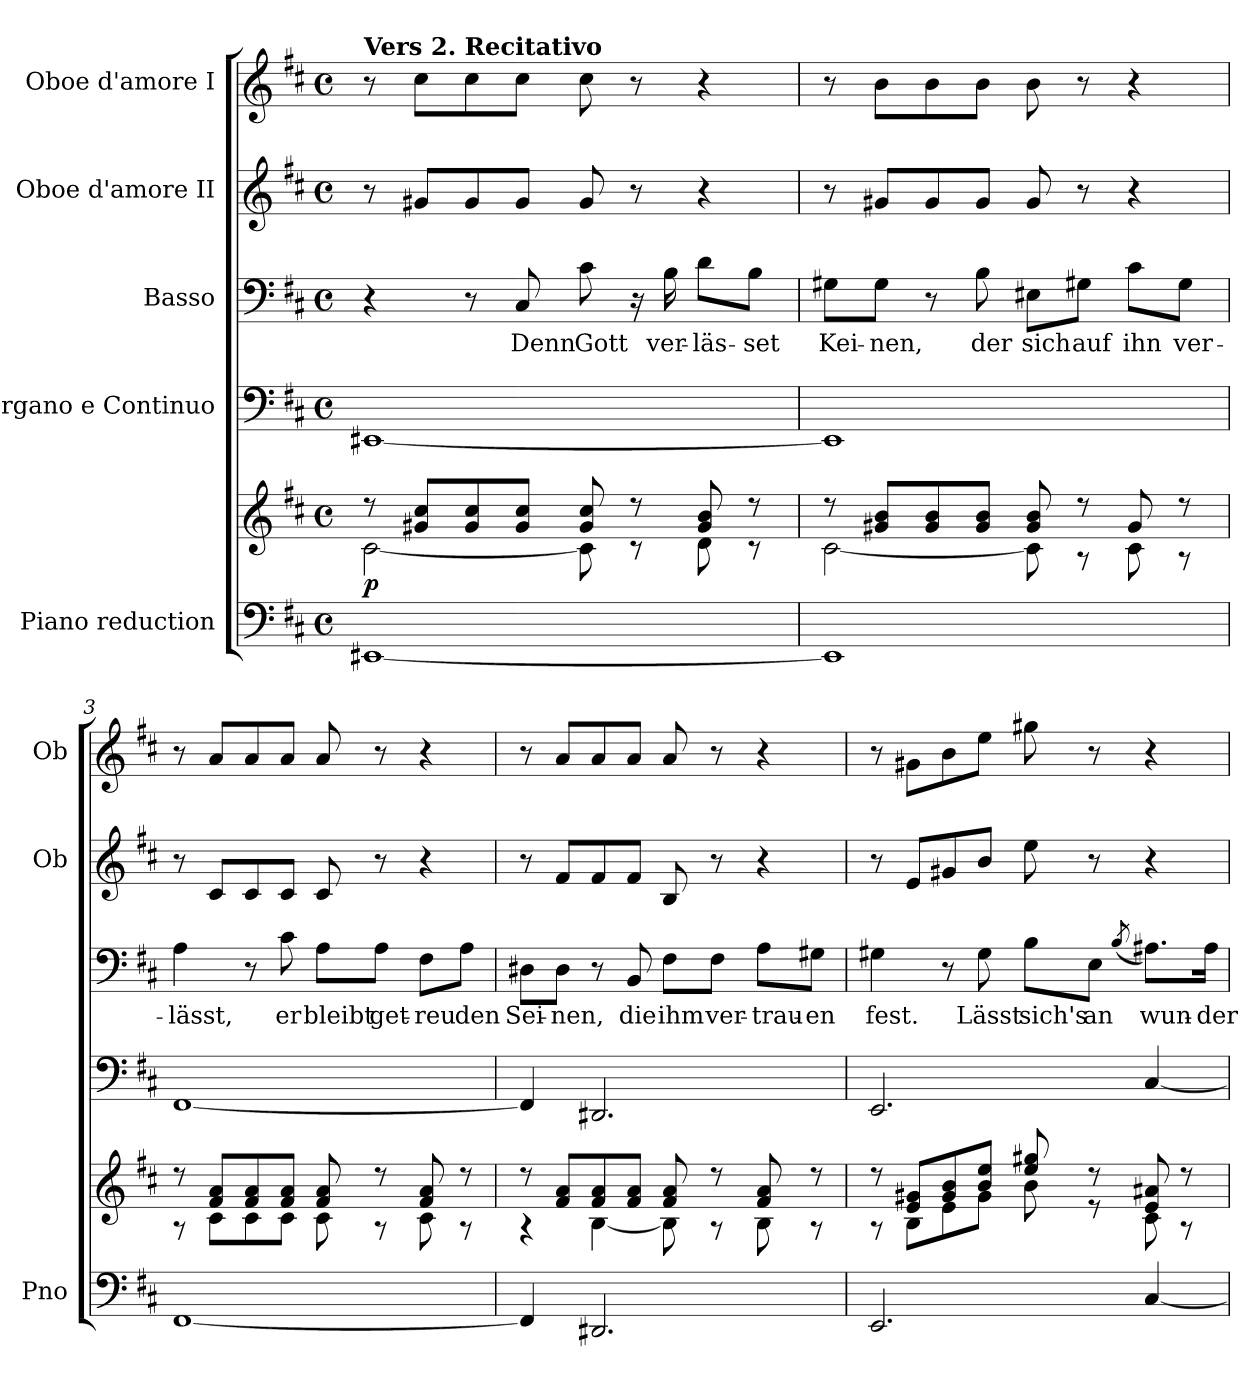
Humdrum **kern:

**kern	**kern	**dynam	**kern	**kern	**text	**kern	**kern
*part5	*part5	*part5	*part4	*part3	*part3	*part2	*part1
*staff6	*staff5	*staff5/6	*staff4	*staff3	*staff3	*staff2	*staff1
*I"Piano reduction	*	*	*I"Organo e Continuo	*I"Basso	*	*I"Oboe d'amore II	*I"Oboe d'amore I
*I'Pno	*	*	*	*	*	*I'Ob	*I'Ob
*clefF4	*clefG2	*	*clefF4	*clefF4	*	*clefG2	*clefG2
*k[f#c#]	*k[f#c#]	*	*k[f#c#]	*k[f#c#]	*	*k[f#c#]	*k[f#c#]
*M4/4	*M4/4	*	*M4/4	*M4/4	*	*M4/4	*M4/4
*met(c)	*met(c)	*	*met(c)	*met(c)	*	*met(c)	*met(c)
=1	=1	=1	=1	=1	=1	=1	=1
*	*^	*	*	*	*	*	*
!	!	!	!	!	!	!	!	!LO:TX:a:B:t=Vers 2. Recitativo
!	!	!	!LO:DY:b	!	!	!	!	!
[1EE#X	8r	[2c#\	p	[1EE#X	4r	.	8r	8r
.	8g#X/ 8cc#/L	.	.	.	.	.	8g#X/L	8cc#\L
.	8g#/ 8cc#/	.	.	.	8r	.	8g#/	8cc#\
!	!	!	!	!	!	!LO:LY:b	!	!
.	8g#/ 8cc#/J	.	.	.	8C#/	Denn	8g#/J	8cc#\J
!	!	!	!	!	!	!LO:LY:b	!	!
.	8g#/ 8cc#/	8c#\]	.	.	8c#\	Gott	8g#/	8cc#\
.	8r	8r	.	.	16r	.	8r	8r
!	!	!	!	!	!	!LO:LY:b	!	!
.	.	.	.	.	16B\	ver-	.	.
!	!	!	!	!	!	!LO:LY:b	!	!
.	8g#/ 8b/	8d\	.	.	8d\L	-läs-	4r	4r
!	!	!	!	!	!	!LO:LY:b	!	!
.	8r	8r	.	.	8B\J	-set	.	.
=2	=2	=2	=2	=2	=2	=2	=2	=2
!	!	!	!	!	!	!LO:LY:b	!	!
1EE#]	8r	[2c#\	.	1EE#]	8G#X\L	Kei-	8r	8r
!	!	!	!	!	!	!LO:LY:b	!	!
.	8g#X/ 8b/L	.	.	.	8G#\J	-nen,	8g#X/L	8b\L
.	8g#/ 8b/	.	.	.	8r	.	8g#/	8b\
!	!	!	!	!	!	!LO:LY:b	!	!
.	8g#/ 8b/J	.	.	.	8B\	der	8g#/J	8b\J
!	!	!	!	!	!	!LO:LY:b	!	!
.	8g#/ 8b/	8c#\]	.	.	8E#X\L	sich	8g#/	8b\
!	!	!	!	!	!	!LO:LY:b	!	!
.	8r	8r	.	.	8G#X\J	auf	8r	8r
!	!	!	!	!	!	!LO:LY:b	!	!
.	8g#/	8c#\	.	.	8c#\L	ihn	4r	4r
!	!	!	!	!	!	!LO:LY:b	!	!
.	8r	8r	.	.	8G#\J	ver-	.	.
=3	=3	=3	=3	=3	=3	=3	=3	=3
!	!	!	!	!	!	!LO:LY:b	!	!
[1FF#	8r	8r	.	[1FF#	4A\	-lässt,	8r	8r
.	8f#/ 8a/L	8c#\L	.	.	.	.	8c#/L	8a/L
.	8f#/ 8a/	8c#\	.	.	8r	.	8c#/	8a/
!	!	!	!	!	!	!LO:LY:b	!	!
.	8f#/ 8a/J	8c#\J	.	.	8c#\	er	8c#/J	8a/J
!	!	!	!	!	!	!LO:LY:b	!	!
.	8f#/ 8a/	8c#\	.	.	8A\L	bleibt	8c#/	8a/
!	!	!	!	!	!	!LO:LY:b	!	!
.	8r	8r	.	.	8A\J	get-	8r	8r
!	!	!	!	!	!	!LO:LY:b	!	!
.	8f#/ 8a/	8c#\	.	.	8F#\L	-reu	4r	4r
!	!	!	!	!	!	!LO:LY:b	!	!
.	8r	8r	.	.	8A\J	den	.	.
!!LO:LB:g=z
=4	=4	=4	=4	=4	=4	=4	=4	=4
!	!	!	!	!	!	!LO:LY:b	!	!
4FF#/]	8r	4r	.	4FF#/]	8D#X\L	Sei-	8r	8r
!	!	!	!	!	!	!LO:LY:b	!	!
.	8f#/ 8a/L	.	.	.	8D#\J	-nen,	8f#/L	8a/L
2.DD#X/	8f#/ 8a/	[4B\	.	2.DD#X/	8r	.	8f#/	8a/
!	!	!	!	!	!	!LO:LY:b	!	!
.	8f#/ 8a/J	.	.	.	8BB/	die	8f#/J	8a/J
!	!	!	!	!	!	!LO:LY:b	!	!
.	8f#/ 8a/	8B\]	.	.	8F#\L	ihm	8B/	8a/
!	!	!	!	!	!	!LO:LY:b	!	!
.	8r	8r	.	.	8F#\J	ver-	8r	8r
!	!	!	!	!	!	!LO:LY:b	!	!
.	8f#/ 8a/	8B\	.	.	8A\L	-trau-	4r	4r
!	!	!	!	!	!	!LO:LY:b	!	!
.	8r	8r	.	.	8G#X\J	-en	.	.
=5	=5	=5	=5	=5	=5	=5	=5	=5
!	!	!	!	!	!	!LO:LY:b	!	!
2.EE/	8r	8r	.	2.EE/	4G#X\	fest.	8r	8r
.	8e/ 8g#X/L	8B\L	.	.	.	.	8e/L	8g#X\L
.	8g#/ 8b/	8e\	.	.	8r	.	8g#X/	8b\
!	!	!	!	!	!	!LO:LY:b	!	!
.	8b/ 8ee/J	8g#\J	.	.	8G#\	Lässt	8b/J	8ee\J
!	!	!	!	!	!	!LO:LY:b	!	!
.	8ee/ 8gg#X/	8b\	.	.	8B\L	sich's	8ee\	8gg#X\
!	!	!	!	!	!	!LO:LY:b	!	!
.	8r	8r	.	.	8E\J	an	8r	8r
.	.	.	.	.	(<8qB/	.	.	.
!	!	!	!	!	!	!LO:LY:b	!	!
[4C#/	8e/ 8a#X/	8c#\	.	[4C#/	8.A#X\L)	wun-	4r	4r
.	8r	8r	.	.	.	.	.	.
!	!	!	!	!	!	!LO:LY:b	!	!
.	.	.	.	.	16A#\Jk	-der-	.	.
*	*v	*v	*	*	*	*	*	*
=	=	=	=	=	=	=	=
*-	*-	*-	*-	*-	*-	*-	*-
